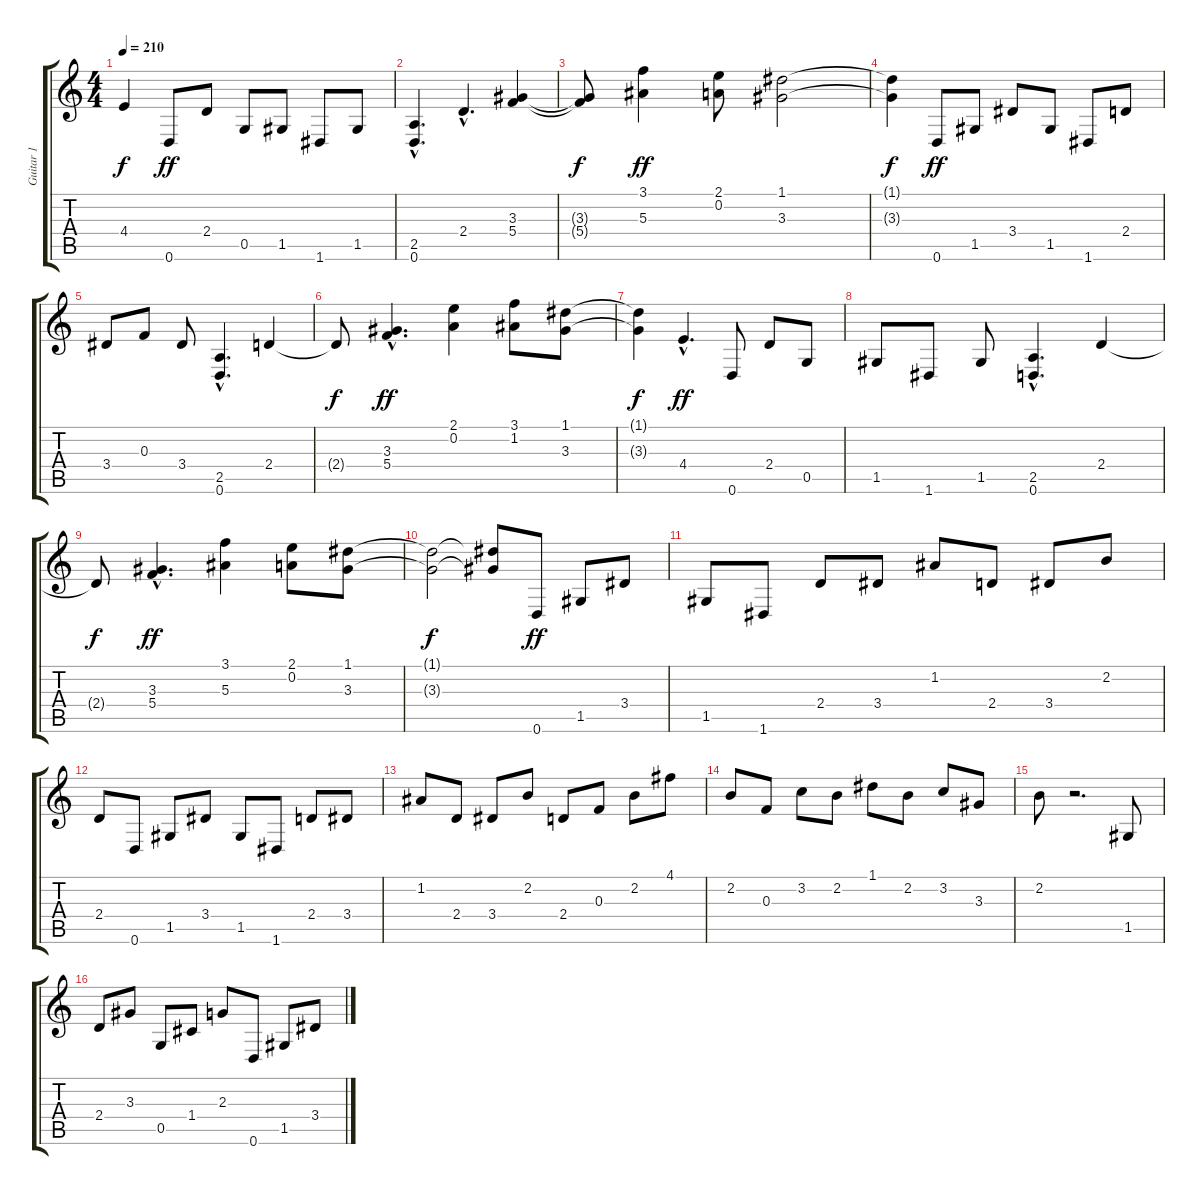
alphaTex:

\track ("Guitar 1" "Guitar 1") {instrument distortionguitar}
\staff {score tabs}
\tuning (D4 A3 F3 C3 G2 D2) {hide}
\ts (4 4)
\tempo 210
\clef g2
\ks c
4.4{t}.4{dy f} 0.6.8{dy ff} 2.4.8 0.5.8 1.5.8 1.6.8 1.5.8 |
(2.5{hac} 0.6{hac}).4{d} 2.4{hac}.4{d} (3.3 5.4).4 |
(3.3{t} 5.4{t}).8{dy f} (3.1 5.3).4{dy ff} (2.1 0.2).8 (1.1 3.3).2 |
(1.1{t} 3.3{t}).4{dy f} 0.6.8{dy ff} 1.5.8 3.4.8 1.5.8 1.6.8 2.4.8 |
3.4.8 0.3.8 3.4.8 (2.5{hac} 0.6{hac}).4{d} 2.4.4 |
2.4{t}.8{dy f} (3.3{hac} 5.4{hac}).4{d dy ff} (2.1 0.2).4 (3.1 1.2).8 (1.1 3.3).8 |
(1.1{t} 3.3{t}).4{dy f} 4.4{hac}.4{d dy ff} 0.6.8 2.4.8 0.5.8 |
1.5.8 1.6.8 1.5.8 (2.5{hac} 0.6{hac}).4{d} 2.4.4 |
2.4{t}.8{dy f} (3.3{hac} 5.4{hac}).4{d dy ff} (3.1 5.3).4 (2.1 0.2).8 (1.1 3.3).8 |
(1.1{t} 3.3{t}).2{dy f} (1.1{t} 3.3{t}).8 0.6.8{dy ff} 1.5.8 3.4.8 |
1.5.8 1.6.8 2.4.8 3.4.8 1.2.8 2.4.8 3.4.8 2.2.8 |
2.4.8 0.6.8 1.5.8 3.4.8 1.5.8 1.6.8 2.4.8 3.4.8 |
1.2.8 2.4.8 3.4.8 2.2.8 2.4.8 0.3.8 2.2.8 4.1.8 |
2.2.8 0.3.8 3.2.8 2.2.8 1.1.8 2.2.8 3.2.8 3.3.8 |
2.2.8 r.2{d} 1.5.8 |
2.4.8 3.3.8 0.5.8 1.4.8 2.3.8 0.6.8 1.5.8 3.4.8
